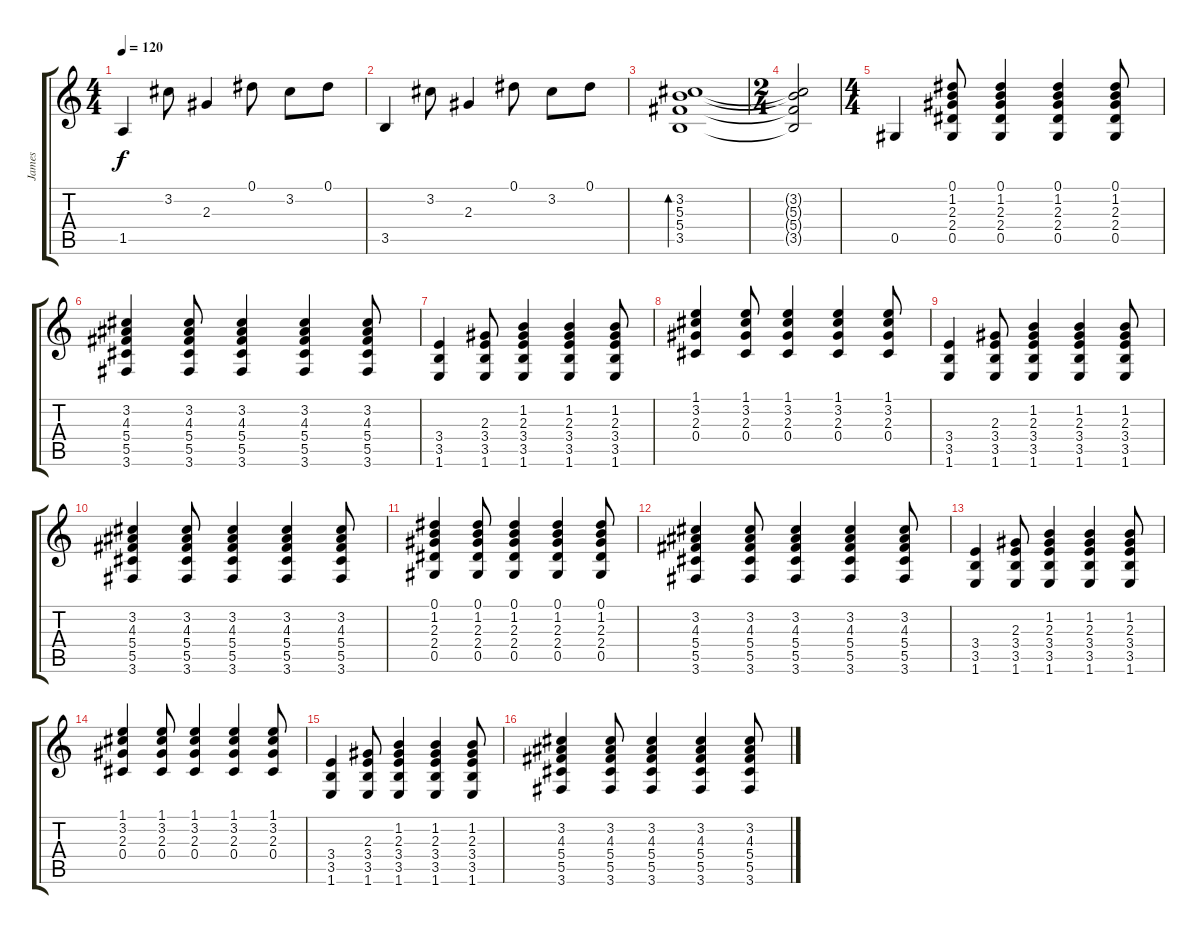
\track ("James" "James") {instrument acousticguitarsteel}
\staff {score tabs}
\tuning (Eb4 Bb3 Gb3 Db3 Ab2 Eb2) {hide}
\ts (4 4)
\tempo 120
\clef g2
\ks c
1.5.4{dy f} 3.2.8 2.3.4 0.1.8 3.2.8 0.1.8 |
3.5.4 3.2.8 2.3.4 0.1.8 3.2.8 0.1.8 |
(3.2 5.3 5.4 3.5).1{bd 120} |
\ts (2 4)
(3.2{t} 5.3{t} 5.4{t} 3.5{t}).2 |
\ts (4 4)
0.5.4 (0.1 1.2 2.3 2.4 0.5).8 (0.1 1.2 2.3 2.4 0.5).4 (0.1 1.2 2.3 2.4 0.5).4 (0.1 1.2 2.3 2.4 0.5).8 |
(3.2 4.3 5.4 5.5 3.6).4 (3.2 4.3 5.4 5.5 3.6).8 (3.2 4.3 5.4 5.5 3.6).4 (3.2 4.3 5.4 5.5 3.6).4 (3.2 4.3 5.4 5.5 3.6).8 |
(3.4 3.5 1.6).4 (2.3 3.4 3.5 1.6).8 (1.2 2.3 3.4 3.5 1.6).4 (1.2 2.3 3.4 3.5 1.6).4 (1.2 2.3 3.4 3.5 1.6).8 |
(1.1 3.2 2.3 0.4).4 (1.1 3.2 2.3 0.4).8 (1.1 3.2 2.3 0.4).4 (1.1 3.2 2.3 0.4).4 (1.1 3.2 2.3 0.4).8 |
(3.4 3.5 1.6).4 (2.3 3.4 3.5 1.6).8 (1.2 2.3 3.4 3.5 1.6).4 (1.2 2.3 3.4 3.5 1.6).4 (1.2 2.3 3.4 3.5 1.6).8 |
(3.2 4.3 5.4 5.5 3.6).4 (3.2 4.3 5.4 5.5 3.6).8 (3.2 4.3 5.4 5.5 3.6).4 (3.2 4.3 5.4 5.5 3.6).4 (3.2 4.3 5.4 5.5 3.6).8 |
(0.1 1.2 2.3 2.4 0.5).4 (0.1 1.2 2.3 2.4 0.5).8 (0.1 1.2 2.3 2.4 0.5).4 (0.1 1.2 2.3 2.4 0.5).4 (0.1 1.2 2.3 2.4 0.5).8 |
(3.2 4.3 5.4 5.5 3.6).4 (3.2 4.3 5.4 5.5 3.6).8 (3.2 4.3 5.4 5.5 3.6).4 (3.2 4.3 5.4 5.5 3.6).4 (3.2 4.3 5.4 5.5 3.6).8 |
(3.4 3.5 1.6).4 (2.3 3.4 3.5 1.6).8 (1.2 2.3 3.4 3.5 1.6).4 (1.2 2.3 3.4 3.5 1.6).4 (1.2 2.3 3.4 3.5 1.6).8 |
(1.1 3.2 2.3 0.4).4 (1.1 3.2 2.3 0.4).8 (1.1 3.2 2.3 0.4).4 (1.1 3.2 2.3 0.4).4 (1.1 3.2 2.3 0.4).8 |
(3.4 3.5 1.6).4 (2.3 3.4 3.5 1.6).8 (1.2 2.3 3.4 3.5 1.6).4 (1.2 2.3 3.4 3.5 1.6).4 (1.2 2.3 3.4 3.5 1.6).8 |
(3.2 4.3 5.4 5.5 3.6).4 (3.2 4.3 5.4 5.5 3.6).8 (3.2 4.3 5.4 5.5 3.6).4 (3.2 4.3 5.4 5.5 3.6).4 (3.2 4.3 5.4 5.5 3.6).8
